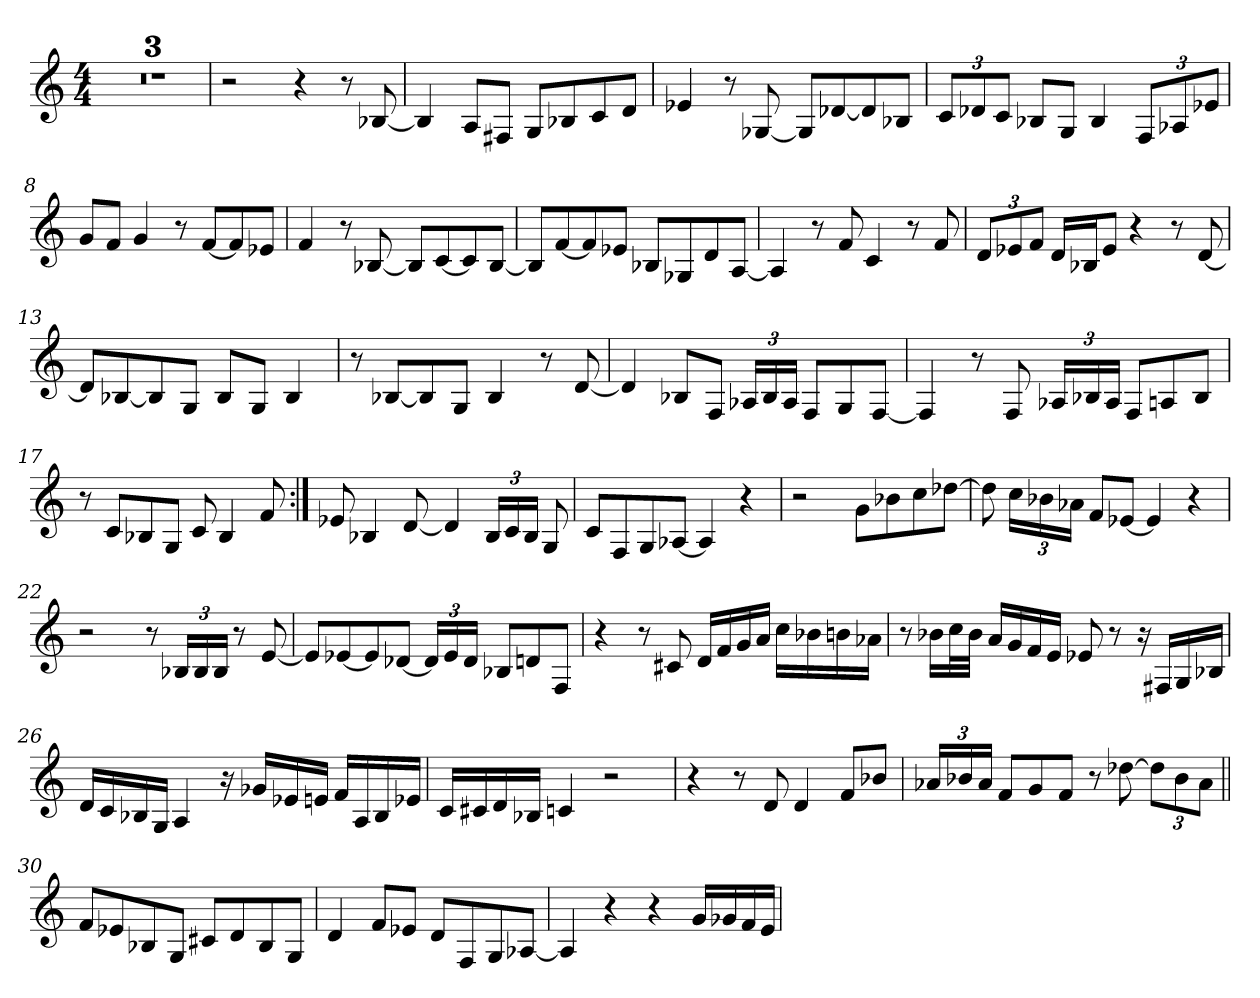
**kern
*part1
*staff1
*clefG2
*k[]
*M4/4
=1
1r
=2
1r
=3
1r
=4
2r
4r
8r
[8B-X/
=5
4B-/]
8A/L
8F#X/J
8G/L
8B-X/
8c/
8d/J
=6
4e-X/
8r
[8G-X/
8G-/L]
[8d-X/
8d-/]
8B-X/J
=7
12c/L
12d-X/
12c/J
8B-X/L
8G/J
4B-/
12F/L
12A-X/
12e-X/J
=8
8g/L
8f/J
4g/
8r
[8f/L
8f/]
8e-X/J
=9
4f/
8r
[8B-X/
8B-/L]
[8c/
8c/]
[8B-/J
=10
8B-/L]
[8f/
8f/]
8e-X/J
8B-X/L
8G-X/
8d/
[8A/J
=11
4A/]
8r
8f/
4c/
8r
8f/
=12
12d/L
12e-X/
12f/J
16d/LL
16B-X/J
8e-/J
4r
8r
[8d/
=13
8d/L]
[8B-X/
8B-/]
8G/J
8B-/L
8G/J
4B-/
=14
8r
[8B-X/L
8B-/]
8G/J
4B-/
8r
[8d/
=15
4d/]
8B-X/L
8F/J
24A-X/LL
24B-/
24A-/JJ
8F/L
8G/
[8F/J
=16
4F/]
8r
8F/
24A-X/LL
24B-X/
24A-/JJ
8F/L
8An/
8B-/J
=17
8r
8c/L
8B-X/
8G/J
8c/
4B-/
8f/
=18:|!
8e-X/
4B-X/
[8d/
4d/]
24B-/LL
24c/
24B-/JJ
8G/
=19
8c/L
8F/
8G/
[8A-X/J
4A-/]
4r
=20
2r
8g\L
8b-X\
8cc\
[8dd-X\J
=21
8dd-\]
24cc\LL
24b-X\
24a-X\JJ
8f/L
[8e-X/J
4e-/]
4r
=22
2r
8r
24B-X/LL
24B-/
24B-/JJ
8r
[8e/
=23
8e/L]
[8e-X/
8e-/]
[8d-X/J
24d-/LL]
24e-/
24d-/JJ
8B-X/L
8dn/
8F/J
=24
4r
8r
8c#X/
16d/LL
16f/
16g/
16a/JJ
16cc\LL
16b-X\
16bn\
16a-X\JJ
=25
8r
16b-X\LL
32cc\L
32b-\JJJ
16a/LL
16g/
16f/
16e/JJ
8e-X/
8r
16r
16F#X/LL
16G/
16B-X/JJ
=26
16d/LL
16c/
16B-X/
16G/JJ
4A/
16r
16g-X/LL
16e-X/
16en/JJ
16f/LL
16A/
16B-/
16e-X/JJ
=27
16c/LL
16c#X/
16d/
16B-X/JJ
4cn/
2r
=28
4r
8r
8d/
4d/
8f/L
8b-X/J
=29
24a-X/LL
24b-X/
24a-/JJ
8f/L
8g/
8f/J
8r
[8dd-X\
12dd-\L]
12b-\
12a-\J
=30||
8f/L
8e-X/
8B-X/
8G/J
8c#X/L
8d/
8B-/
8G/J
=31
4d/
8f/L
8e-X/J
8d/L
8F/
8G/
[8A-X/J
=32
4A-/]
4r
4r
16g/LL
16g-X/
16f/
16e/JJ
=
*-
